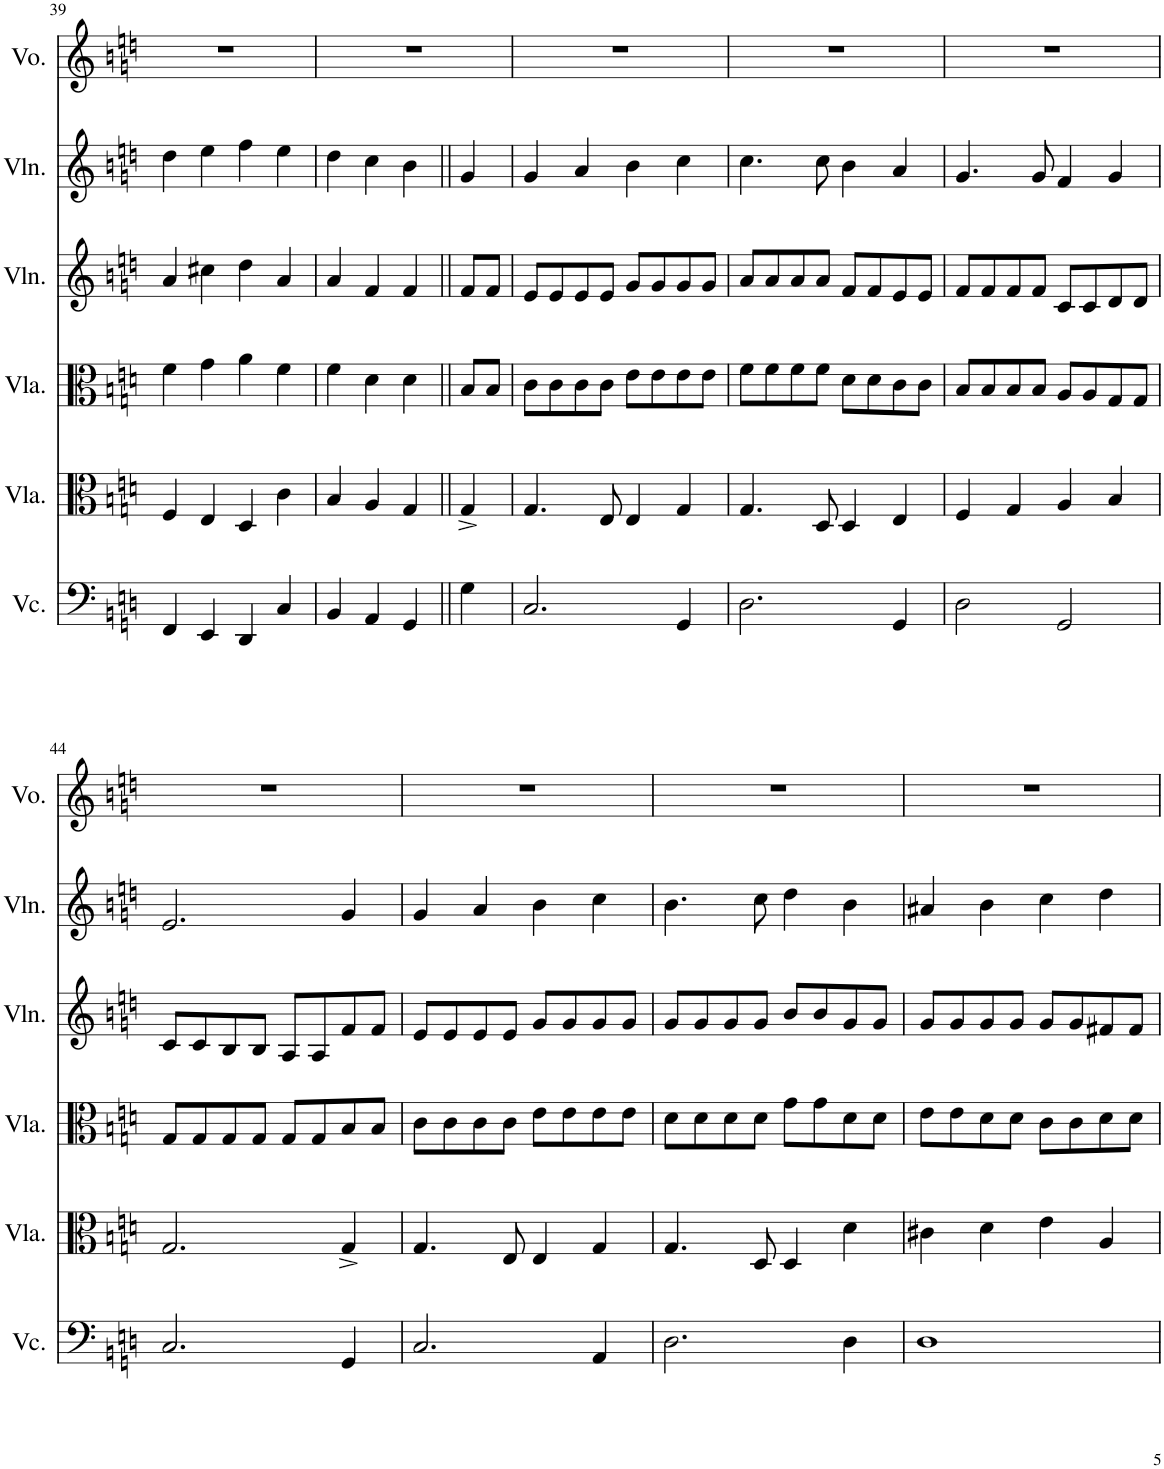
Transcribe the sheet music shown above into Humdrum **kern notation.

**kern	**kern	**kern	**kern	**kern	**kern
*part6	*part5	*part4	*part3	*part2	*part1
*staff6	*staff5	*staff4	*staff3	*staff2	*staff1
*I"Violoncello	*I"Viola	*I"Viola	*I"Violin	*I"Violin	*I"Voice
*I'Vc.	*I'Vla.	*I'Vla.	*I'Vln.	*I'Vln.	*I'Vo.
!!LO:PB:g=z
*clefF4	*clefC3	*clefC3	*clefG2	*clefG2	*clefG2
*k[]	*k[]	*k[]	*k[]	*k[]	*k[]
*M4/4	*M4/4	*M4/4	*M4/4	*M4/4	*M4/4
=39	=39	=39	=39	=39	=39
4FF/	4F/	4f\	4a/	4dd\	1r
4EE/	4E/	4g\	4cc#X\	4ee\	.
4DD/	4D/	4a\	4dd\	4ff\	.
4C/	4c\	4f\	4a/	4ee\	.
=40	=40	=40	=40	=40	=40
4BB/	4B/	4f\	4a/	4dd\	1r
4AA/	4A/	4d\	4f/	4cc\	.
4GG/	4G/	4d\	4f/	4b\	.
4G\	4G^/	8B/L	8f/L	4g/	.
.	.	8B/J	8f/J	.	.
=41	=41	=41	=41	=41	=41
2.C/	4.G/	8c\L	8e/L	4g/	1r
.	.	8c\	8e/	.	.
.	.	8c\	8e/	4a/	.
.	8E/	8c\J	8e/J	.	.
.	4E/	8e\L	8g/L	4b\	.
.	.	8e\	8g/	.	.
4GG/	4G/	8e\	8g/	4cc\	.
.	.	8e\J	8g/J	.	.
=42	=42	=42	=42	=42	=42
2.D\	4.G/	8f\L	8a/L	4.cc\	1r
.	.	8f\	8a/	.	.
.	.	8f\	8a/	.	.
.	8D/	8f\J	8a/J	8cc\	.
.	4D/	8d\L	8f/L	4b\	.
.	.	8d\	8f/	.	.
4GG/	4E/	8c\	8e/	4a/	.
.	.	8c\J	8e/J	.	.
=43	=43	=43	=43	=43	=43
2D\	4F/	8B/L	8f/L	4.g/	1r
.	.	8B/	8f/	.	.
.	4G/	8B/	8f/	.	.
.	.	8B/J	8f/J	8g/	.
2GG/	4A/	8A/L	8c/L	4f/	.
.	.	8A/	8c/	.	.
.	4B/	8G/	8d/	4g/	.
.	.	8G/J	8d/J	.	.
!!LO:LB:g=z
=44	=44	=44	=44	=44	=44
2.C/	2.G/	8G/L	8c/L	2.e/	1r
.	.	8G/	8c/	.	.
.	.	8G/	8B/	.	.
.	.	8G/J	8B/J	.	.
.	.	8G/L	8A/L	.	.
.	.	8G/	8A/	.	.
4GG/	4G^/	8B/	8f/	4g/	.
.	.	8B/J	8f/J	.	.
=45	=45	=45	=45	=45	=45
2.C/	4.G/	8c\L	8e/L	4g/	1r
.	.	8c\	8e/	.	.
.	.	8c\	8e/	4a/	.
.	8E/	8c\J	8e/J	.	.
.	4E/	8e\L	8g/L	4b\	.
.	.	8e\	8g/	.	.
4AA/	4G/	8e\	8g/	4cc\	.
.	.	8e\J	8g/J	.	.
=46	=46	=46	=46	=46	=46
2.D\	4.G/	8d\L	8g/L	4.b\	1r
.	.	8d\	8g/	.	.
.	.	8d\	8g/	.	.
.	8D/	8d\J	8g/J	8cc\	.
.	4D/	8g\L	8b/L	4dd\	.
.	.	8g\	8b/	.	.
4D\	4d\	8d\	8g/	4b\	.
.	.	8d\J	8g/J	.	.
=47	=47	=47	=47	=47	=47
1D	4c#X\	8e\L	8g/L	4a#X/	1r
.	.	8e\	8g/	.	.
.	4d\	8d\	8g/	4b\	.
.	.	8d\J	8g/J	.	.
.	4e\	8c\L	8g/L	4cc\	.
.	.	8c\	8g/	.	.
.	4A/	8d\	8f#X/	4dd\	.
.	.	8d\J	8f#/J	.	.
=	=	=	=	=	=
*-	*-	*-	*-	*-	*-
